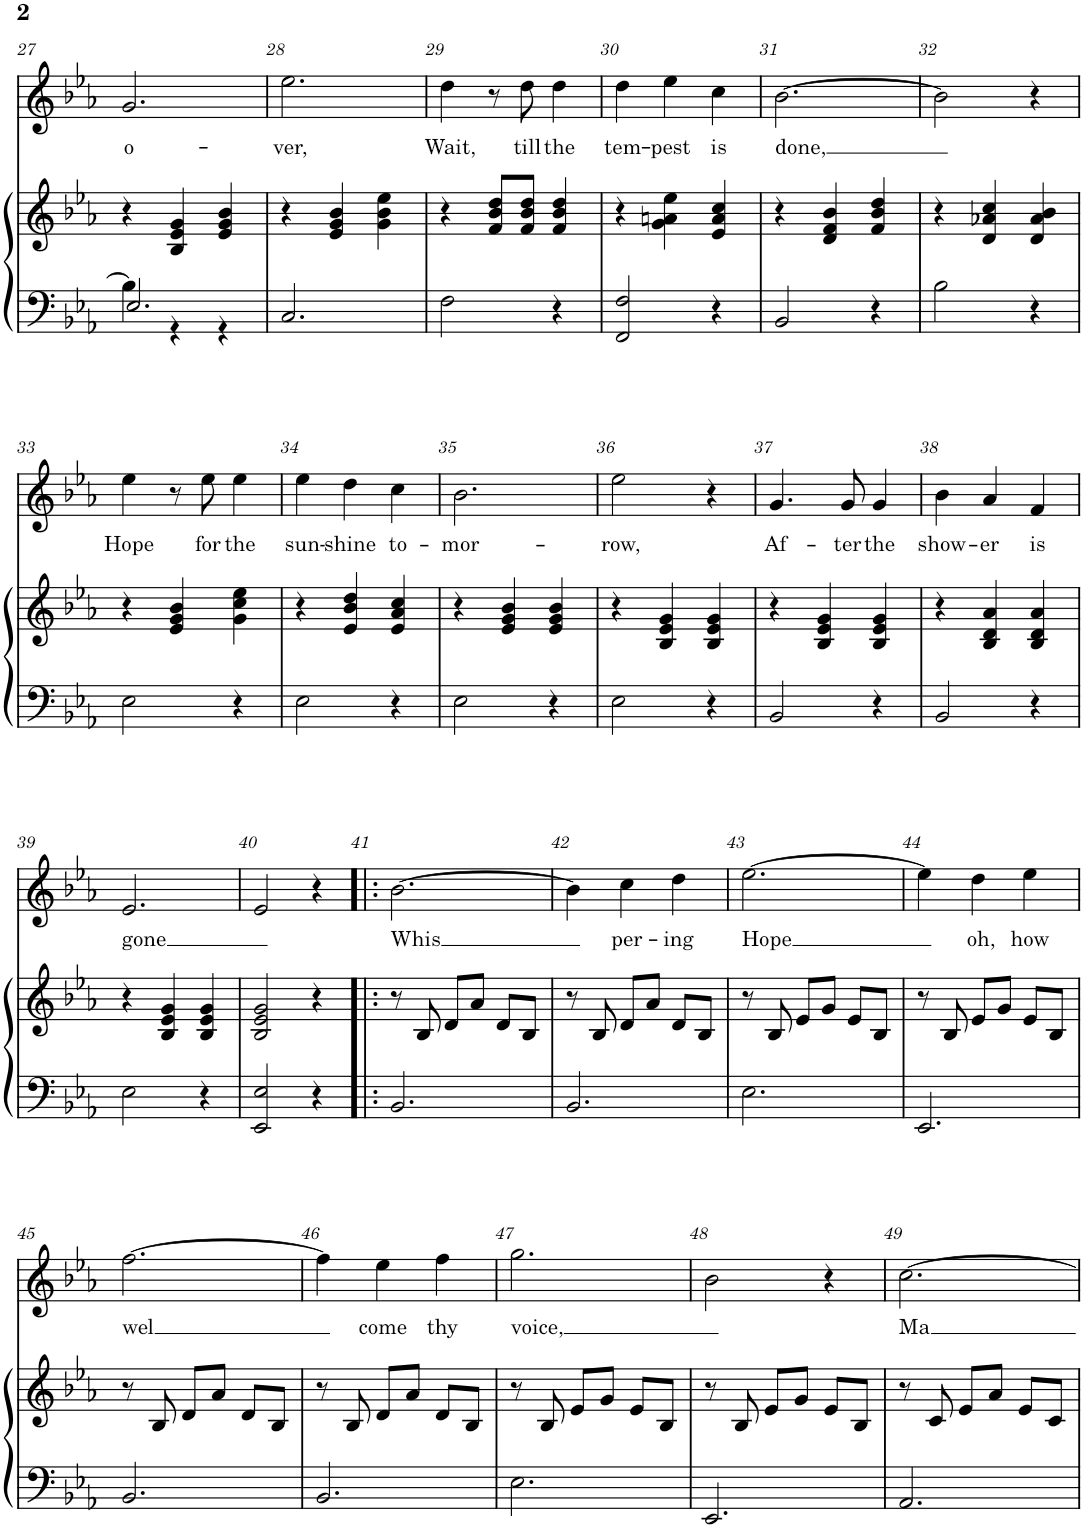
**kern	**kern	**kern	**text
*part2	*part2	*part1	*part1
*staff3	*staff2	*staff1	*staff1
*I"Piano	*	*I"Sopraan	*
*I'Pno	*	*	*
!!LO:PB:g=z
*clefF4	*clefG2	*clefG2	*
*k[b-e-a-]	*k[b-e-a-]	*k[b-e-a-]	*
*M3/4	*M3/4	*M3/4	*
=27	=27	=27	=27
*^	*	*	*
!	!	!	!	!LO:LY:b
2.E-/	4B-\]	4r	2.g/	o-
.	4r	4B-/ 4e-/ 4g/	.	.
.	4r	4e-/ 4g/ 4b-/	.	.
=28	=28	=28	=28	=28
!	!	!	!	!LO:LY:b
*v	*v	*	*	*
2.C/	4r	2.ee-\	-ver,
.	4e-/ 4g/ 4b-/	.	.
.	4g\ 4b-\ 4ee-\	.	.
=29	=29	=29	=29
!	!	!	!LO:LY:b
2F\	4r	4dd\	Wait,
.	8f/ 8b-/ 8dd/L	8r	.
!	!	!	!LO:LY:b
.	8f/ 8b-/ 8dd/J	8dd\	till
!	!	!	!LO:LY:b
4r	4f/ 4b-/ 4dd/	4dd\	the
=30	=30	=30	=30
!	!	!	!LO:LY:b
2FF/ 2F/	4r	4dd\	tem-
!	!	!	!LO:LY:b
.	4g\ 4an\ 4ee-\	4ee-\	-pest
!	!	!	!LO:LY:b
4r	4e-/ 4a/ 4cc/	4cc\	is
=31	=31	=31	=31
!	!	!	!LO:LY:b
2BB-/	4r	[2.b-\	done,
.	4d/ 4f/ 4b-/	.	.
4r	4f/ 4b-/ 4dd/	.	.
=32	=32	=32	=32
2B-\	4r	2b-\]	.
.	4d/ 4a-X/ 4cc/	.	.
4r	4d/ 4a-/ 4b-/	4r	.
!!LO:LB:g=z
=33	=33	=33	=33
!	!	!	!LO:LY:b
2E-\	4r	4ee-\	Hope
.	4e-/ 4g/ 4b-/	8r	.
!	!	!	!LO:LY:b
.	.	8ee-\	for
!	!	!	!LO:LY:b
4r	4g\ 4cc\ 4ee-\	4ee-\	the
=34	=34	=34	=34
!	!	!	!LO:LY:b
2E-\	4r	4ee-\	sun-
!	!	!	!LO:LY:b
.	4e-/ 4b-/ 4dd/	4dd\	-shine
!	!	!	!LO:LY:b
4r	4e-/ 4a-/ 4cc/	4cc\	to-
=35	=35	=35	=35
!	!	!	!LO:LY:b
2E-\	4r	2.b-\	-mor-
.	4e-/ 4g/ 4b-/	.	.
4r	4e-/ 4g/ 4b-/	.	.
=36	=36	=36	=36
!	!	!	!LO:LY:b
2E-\	4r	2ee-\	-row,
.	4B-/ 4e-/ 4g/	.	.
4r	4B-/ 4e-/ 4g/	4r	.
=37	=37	=37	=37
!	!	!	!LO:LY:b
2BB-/	4r	4.g/	Af-
.	4B-/ 4e-/ 4g/	.	.
!	!	!	!LO:LY:b
.	.	8g/	-ter
!	!	!	!LO:LY:b
4r	4B-/ 4e-/ 4g/	4g/	the
=38	=38	=38	=38
!	!	!	!LO:LY:b
2BB-/	4r	4b-\	show-
!	!	!	!LO:LY:b
.	4B-/ 4d/ 4a-/	4a-/	-er
!	!	!	!LO:LY:b
4r	4B-/ 4d/ 4a-/	4f/	is
!!LO:LB:g=z
=39	=39	=39	=39
!	!	!	!LO:LY:b
2E-\	4r	2.e-/	gone
.	4B-/ 4e-/ 4g/	.	.
4r	4B-/ 4e-/ 4g/	.	.
=40	=40	=40	=40
2EE-/ 2E-/	2B-/ 2e-/ 2g/	2e-/	.
4r	4r	4r	.
=41!|:	=41!|:	=41!|:	=41!|:
!	!	!	!LO:LY:b
2.BB-/	8r	[2.b-\	-Whis
.	8B-/	.	.
.	8d/L	.	.
.	8a-/J	.	.
.	8d/L	.	.
.	8B-/J	.	.
=42	=42	=42	=42
2.BB-/	8r	4b-\]	.
.	8B-/	.	.
!	!	!	!LO:LY:b
.	8d/L	4cc\	per-
.	8a-/J	.	.
!	!	!	!LO:LY:b
.	8d/L	4dd\	-ing
.	8B-/J	.	.
=43	=43	=43	=43
!	!	!	!LO:LY:b
2.E-\	8r	[2.ee-\	Hope
.	8B-/	.	.
.	8e-/L	.	.
.	8g/J	.	.
.	8e-/L	.	.
.	8B-/J	.	.
=44	=44	=44	=44
2.EE-/	8r	4ee-\]	.
.	8B-/	.	.
!	!	!	!LO:LY:b
.	8e-/L	4dd\	oh,
.	8g/J	.	.
!	!	!	!LO:LY:b
.	8e-/L	4ee-\	how
.	8B-/J	.	.
!!LO:LB:g=z
=45	=45	=45	=45
!	!	!	!LO:LY:b
2.BB-/	8r	[2.ff\	wel
.	8B-/	.	.
.	8d/L	.	.
.	8a-/J	.	.
.	8d/L	.	.
.	8B-/J	.	.
=46	=46	=46	=46
2.BB-/	8r	4ff\]	.
.	8B-/	.	.
!	!	!	!LO:LY:b
.	8d/L	4ee-\	come
.	8a-/J	.	.
!	!	!	!LO:LY:b
.	8d/L	4ff\	thy
.	8B-/J	.	.
=47	=47	=47	=47
!	!	!	!LO:LY:b
2.E-\	8r	2.gg\	voice,
.	8B-/	.	.
.	8e-/L	.	.
.	8g/J	.	.
.	8e-/L	.	.
.	8B-/J	.	.
=48	=48	=48	=48
2.EE-/	8r	2b-\	.
.	8B-/	.	.
.	8e-/L	.	.
.	8g/J	.	.
.	8e-/L	4r	.
.	8B-/J	.	.
=49	=49	=49	=49
!	!	!	!LO:LY:b
2.AA-/	8r	[2.cc\	Ma
.	8c/	.	.
.	8e-/L	.	.
.	8a-/J	.	.
.	8e-/L	.	.
.	8c/J	.	.
=	=	=	=
*-	*-	*-	*-
